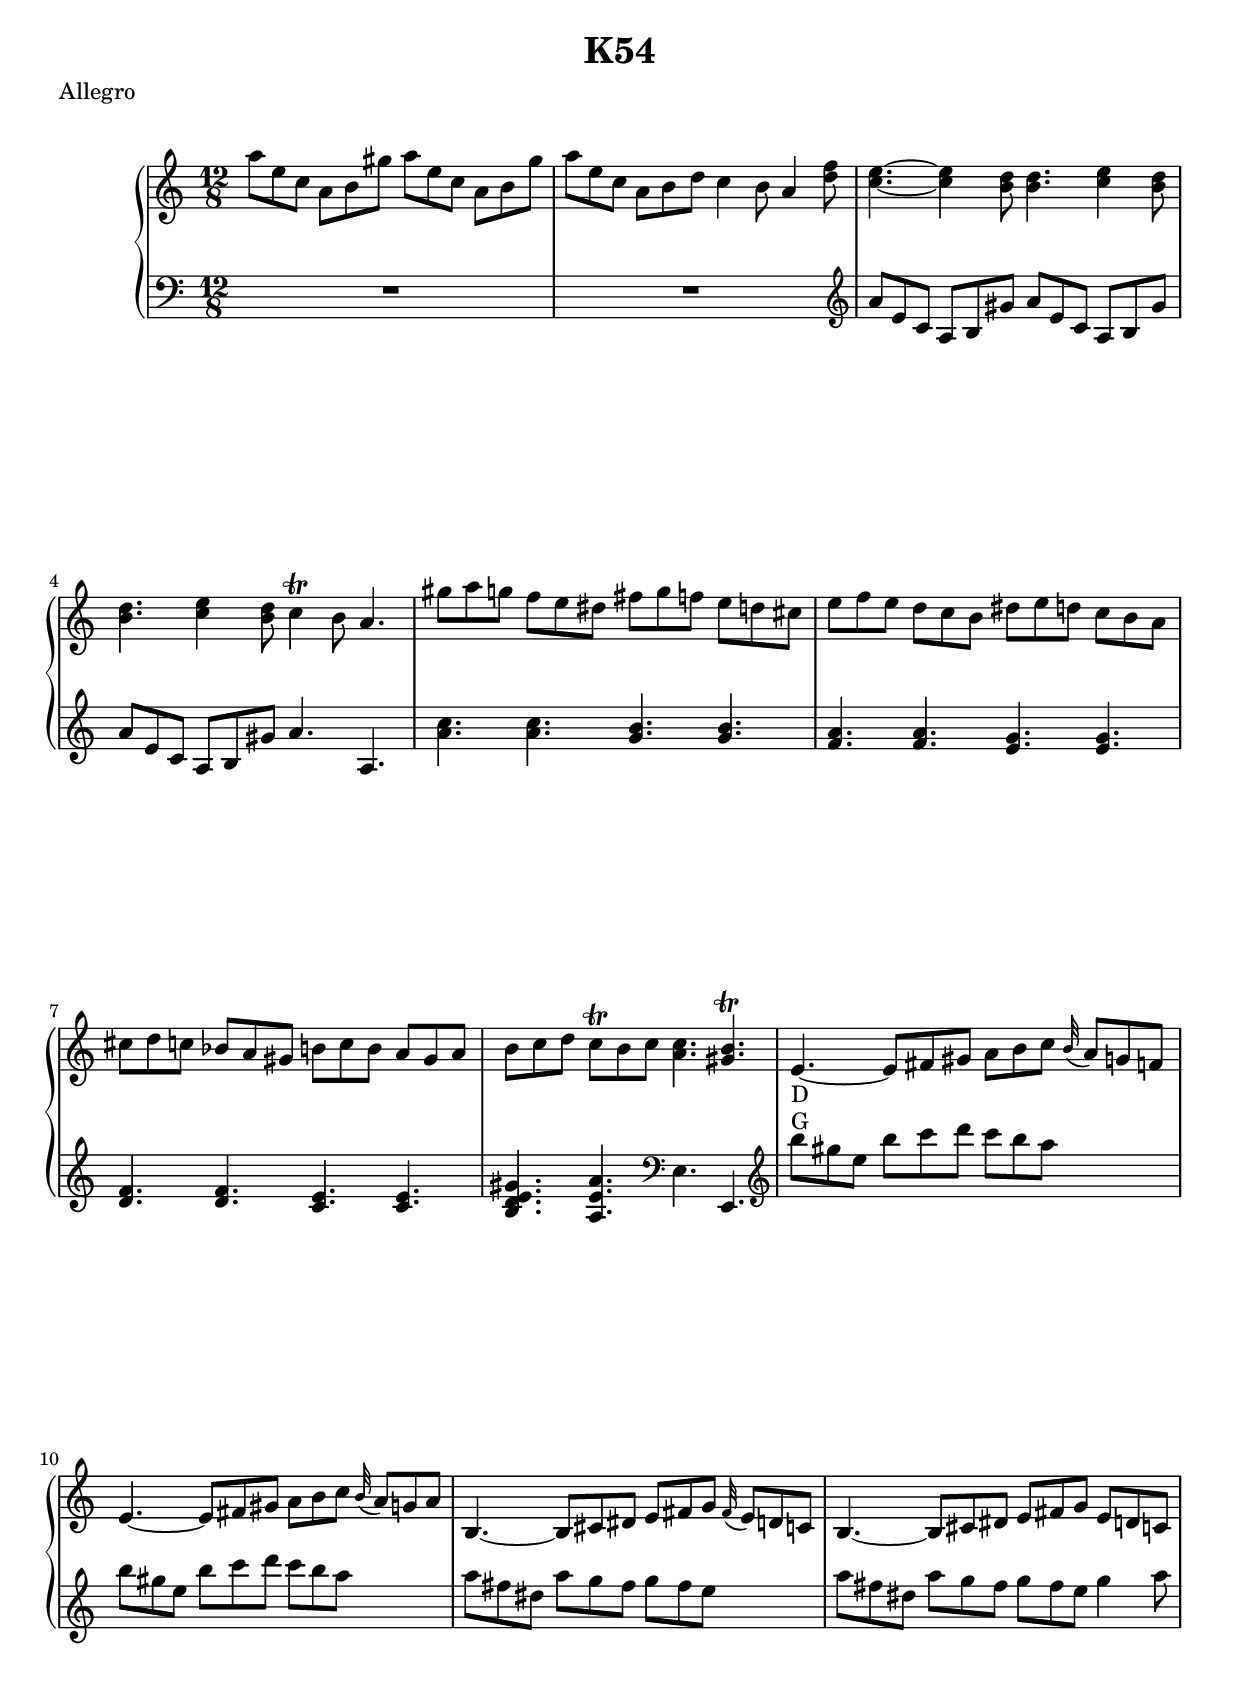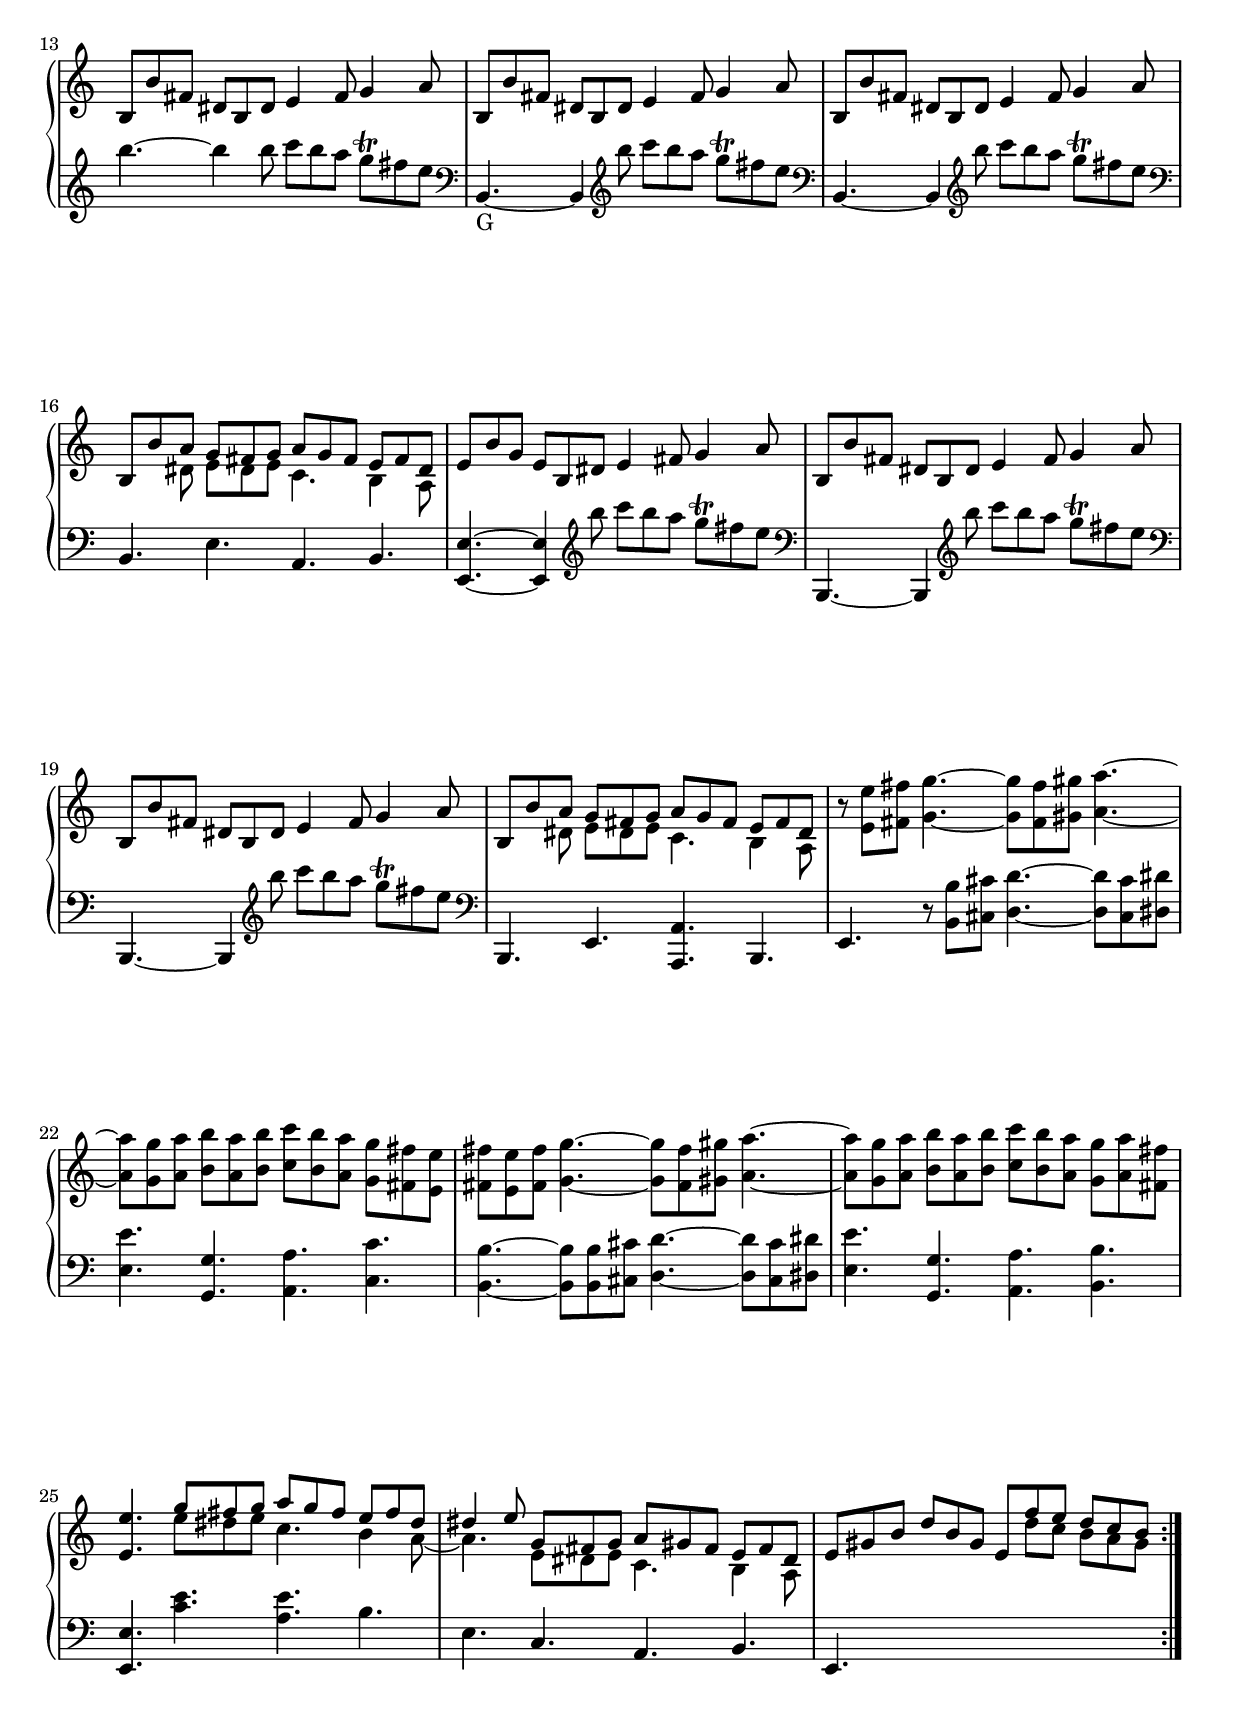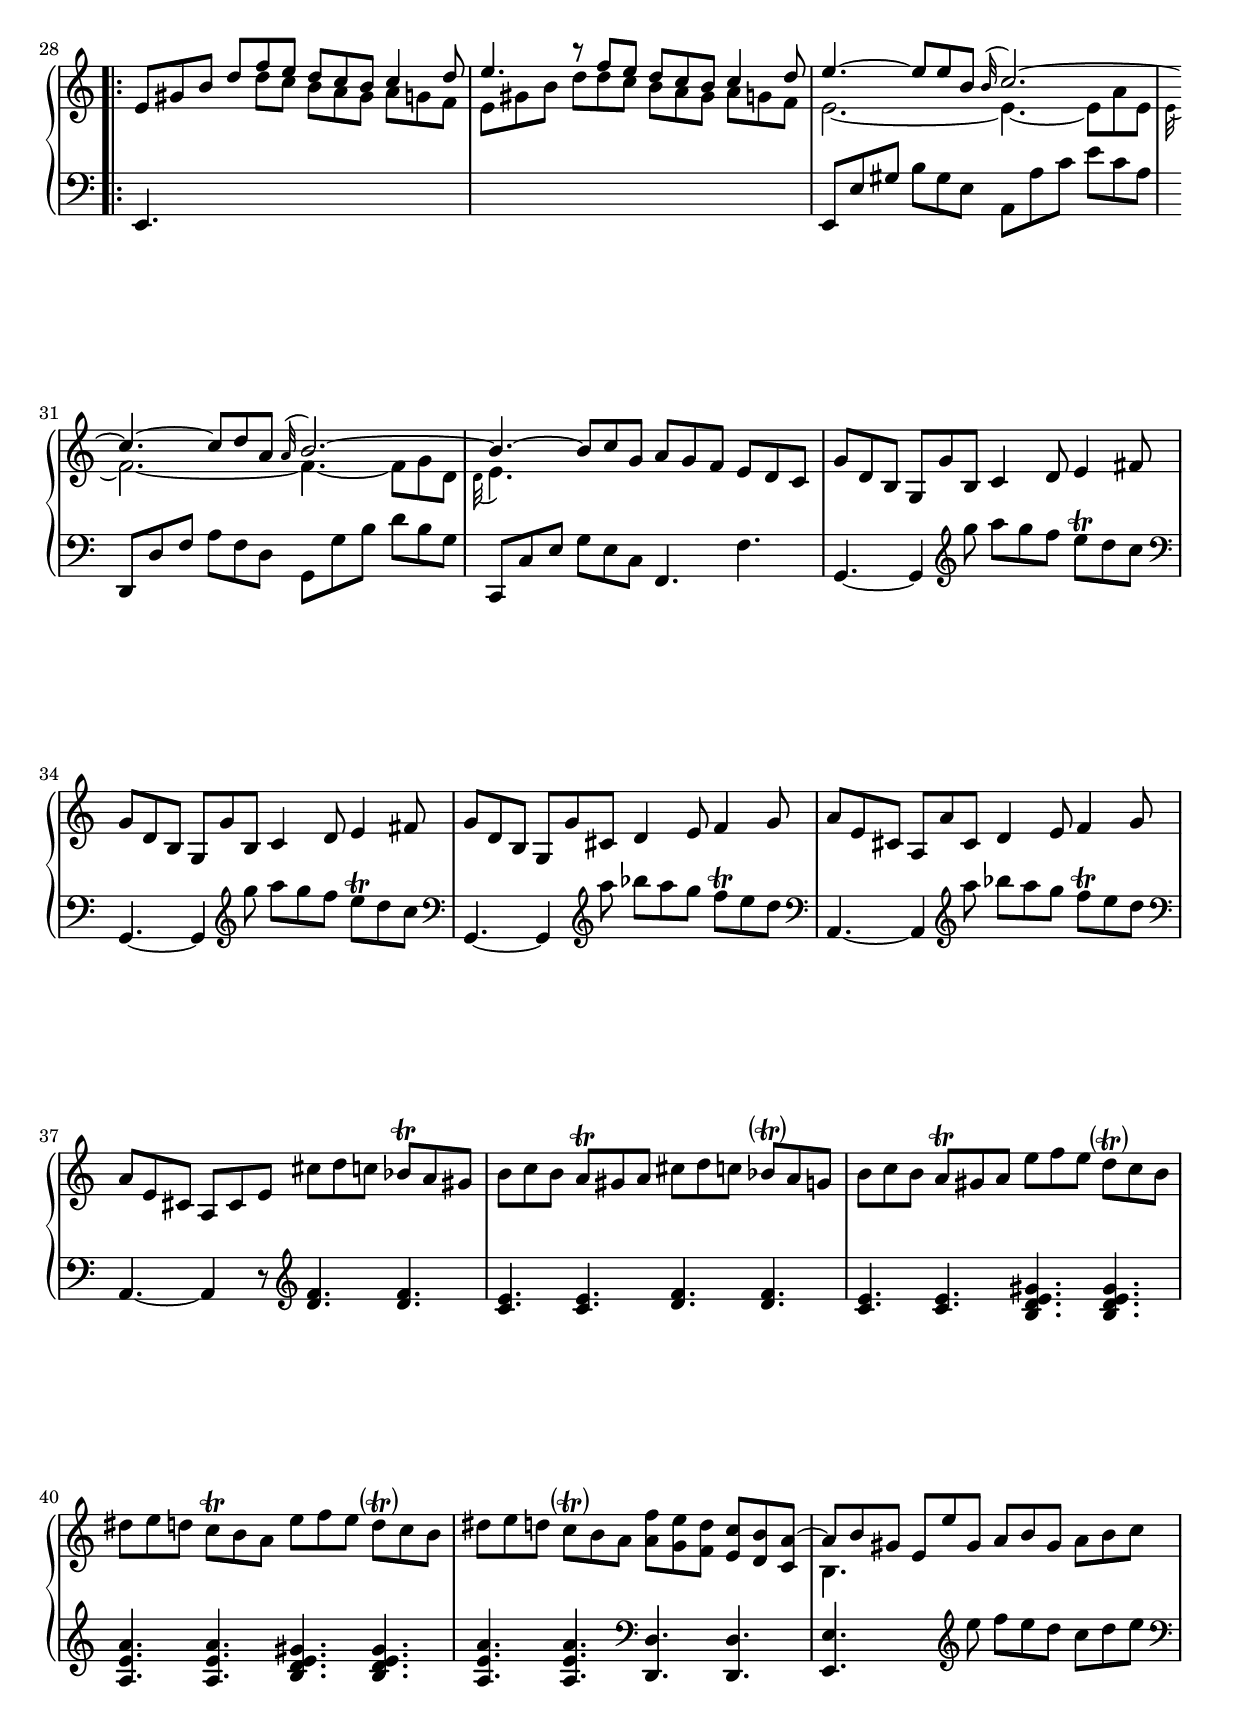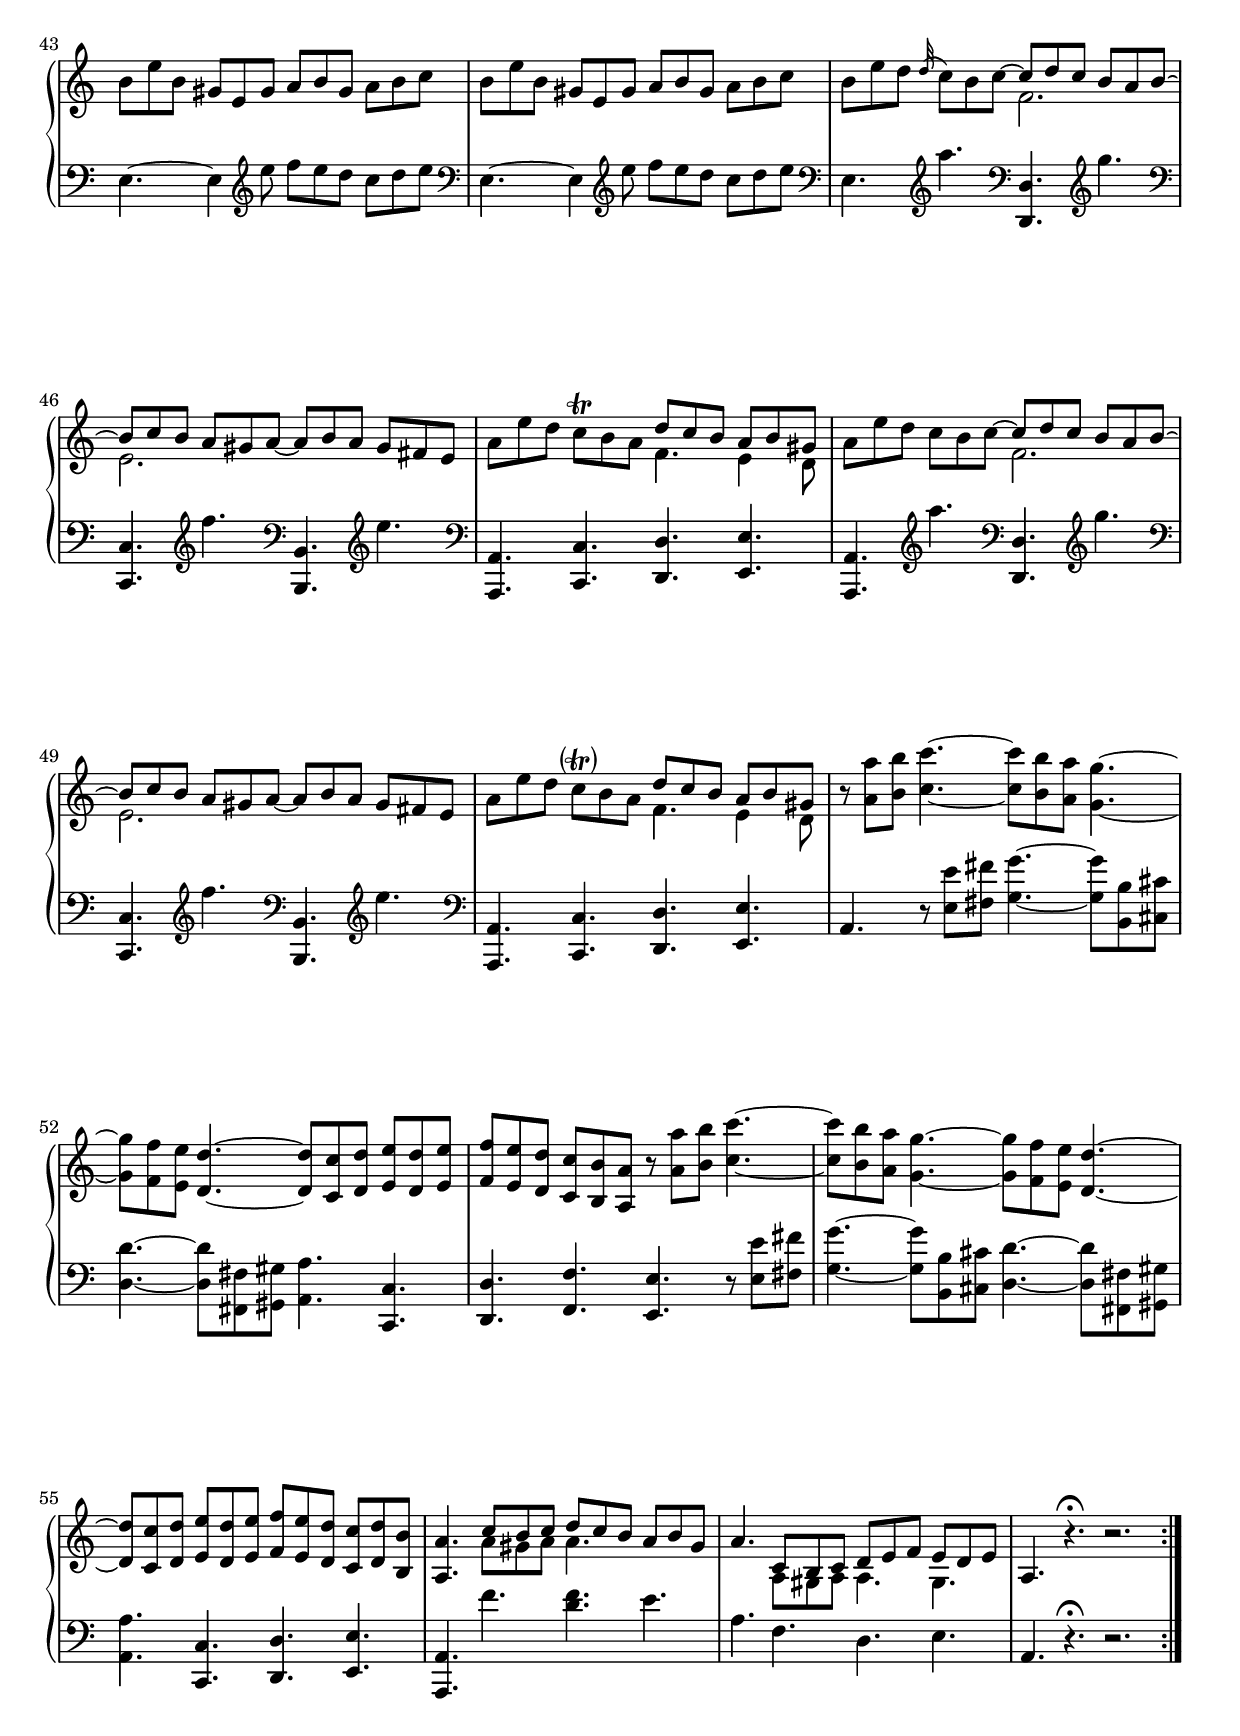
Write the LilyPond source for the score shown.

\version "2.18.2"
\version "2.18.2"

su = \stemUp
sd = \stemDown
sn = \stemNeutral
tu = \tieUp
td = \tieDown
tn = \tieNeutral
cstr = \change Staff = "right"
cstl = \change Staff = "left"

global = {
  \key a \minor
  \time 12/8
  \override ParenthesesItem #'font-size = #+2
}

right = \relative c''' {
  \global
 
  \repeat volta 2 {
    a8 e c a b gis' a e c a b gis'
    a e c a b d c4 b8 a4 <d f>8
    <c e>4. ~ <c e>4 <b d>8 <b d>4. <c e>4 <b d>8
    
    <b d>4. <c e>4 <b d>8 c4-\trill b8 a4.
    gis'8 a g f e dis fis g f e d cis
    e f e d c b dis e d c b a
     
    cis d c bes a gis b c b a gis a
    b c d c-\trill b c <a c>4. <gis b>-\trill
    e4._"D" ~ e8 fis gis a b c \appoggiatura b32 a8 g f
    
    e4. ~ e8 fis gis a b c \appoggiatura b32 a8 g a
    b,4. ~ b8 cis dis e fis g \appoggiatura fis32 e8 d c
    b4. ~ b8 cis dis e fis g e8 d c
    
    
    b8 b' fis dis b dis e4 fis8 g4 a8
    b, b' fis dis b dis e4 fis8 g4 a8
    b, b' fis dis b dis e4 fis8 g4 a8
    
    << {b,8 b' a g fis g a g fis e fis dis} \\ {s4 dis8 e dis e c4. b4 a8} >>
    e'8 b' g e b dis e4 fis8 g4 a8
    b, b' fis dis b dis e4 fis8 g4 a8
    
    b, b' fis dis b dis e4 fis8 g4 a8
    << {b,8 b' a g fis g a g fis e fis dis} \\ {s4 dis8 e dis e c4. b4 a8} >>

    r8 << {e'8 fis g4. ~ g8 fis gis a4. ~
           a8 g a b a b c b a g fis e
           fis e fis g4. ~ g8 fis gis a4. ~
           a8 g a b a b c b a g a fis}
          {e'8 fis g4. ~ g8 fis gis a4. ~
           a8 g a b a b c b a g fis e
           fis e fis g4. ~ g8 fis gis a4. ~
           a8 g a b a b c b a g a fis} >>
       
    <e e,>4. 
    << {g8 fis g a g fis e fis dis
        dis4 e8 g, fis g a gis fis e fis dis
        e gis b d b gis e f' e d c b} \\
       {e8 dis e c4. b4 a8 ~ 
        a4. e8 dis e c4. b4 a8
        s2. s8 d'8 c b a gis} >>        
  }
  
  \repeat volta 2 {
    << {e8 gis b d f e d c b c4 d8} \\ {s4. s8 d c b a gis a g f} >>
    << {e'4. r8 f e d c b c4 d8} \\ {e,8 gis b d d c b a gis a g f} >>
    
    << {e'4. ~ e8 e b \appoggiatura b32 c2. ~
        c4. ~ c8 d a \appoggiatura a32 b2. ~
        b4. ~ b8 c g a g f e d c} \\
       {e2. ~ e4. ~ e8 a e
        \appoggiatura  e32 f2. ~ f4. ~ f8 g d
        \appoggiatura d32 e4.} 
    >>
    g8 d b g g' b, c4 d8 e4 fis8
    
    g8 d b g g' b, c4 d8 e4 fis8
    g8 d b g g' cis, d4 e8 f4 g8
    a e cis a a' cis, d4 e8 f4 g8
    
    a e cis a cis e cis' d c bes-\trill a gis
    b c b a-\trill gis a cis d c bes-\parenthesize-\trill a g
    b c b a-\trill gis a e' f e d-\parenthesize-\trill c b
    
    dis e d c-\trill b a e' f e d-\parenthesize-\trill c b
    dis e d c-\parenthesize-\trill b a <a f'> <g e'> <f d'> 
    << {<e c'> <d b'> <c a'> ~ a' b gis} \\  {s4. b,} >>
    e8 e' gis, a b gis a b c
    
    
    b e b gis e gis a b gis a b c
    b e b gis e gis a b gis a b c
    <<{ \sn b e d \once \su \once \td \appoggiatura d32 c8 b c ~ \su c d c b a b ~
        b c b a gis \once \td  a ~ a b a gis fis e} \\
      { s2. f e } >>
    
    a8 e' d c-\trill b a << { d c b a b gis } \\ { f4. e4 d8 } >>
    <<{ \sn a' e' d c8 b c ~ \su c d c b a b ~
        b c b a gis \once \td a ~ a b a gis fis e} \\
      { s2. f e } >>
    
    a8 e' d c-\parenthesize-\trill b a << { d c b a b gis } \\ { f4. e4 d8 } >>
    r8 << { a' b c4. ~ c8 b a g4. ~ g8 f e d4. ~ d8 c d e d e }
      { a' b c4. ~ c8 b a g4. ~ g8 f e d4. ~ d8 c d e d e } >>
    
    << { f e d c b a } { f e d c b a } >> r8 
    << { a' b c4. ~ c8 b a } { a' b c4. ~ c8 b a } >>
    << { g4. ~ g8 f e d4. ~ d8 c d e d e f e d c d b } 
       { g4. ~ g8 f e d4. ~ d8 c d e d e f e d c d b } >>
     
     <a a'>4. << { c'8 b c d c b a b gis } \\ { a gis a a4. } >>
     a4. << { c,8 b c d e f e d e } \\ { a, gis a a4. gis } >>
     a4. r4.-\fermata r2.
  }
}
 
left = \relative c'' {
  \global
  
  \repeat volta 2 {
    R1.
    R1.
    \clef treble a8 e c a b gis' a e c a b gis'
    
    a e c a b gis' a4. a,
    << {a'4. a g g} {c c b b} >>
    << {f f e e} {a a g g} >>
    
    << {d d c c} {f f e e} >>
    <b d e gis> <a e' a> \clef bass e e,
    \clef treble b''''8^"G" gis e b' c d c b a s4.
    
    b8 gis e b' c d c b a s4.
    a8 fis dis a' g fis g fis e s4.
    a8 fis dis a' g fis g fis e g4 a8
    
    
    b4. ~ b4 b8 c b a g-\trill fis e
    \clef bass b,,4._"G" ~ b4 \clef treble b'''8 c b a g-\trill fis e
    \clef bass b,,4. ~ b4 \clef treble b'''8 c b a g-\trill fis e
    
    \clef bass  b,,4. e a, b
    <e, e'>4. ~ <e e'>4 \clef treble b''''8 c b a g-\trill fis e
    \clef bass b,,,4. ~ b4 \clef treble b''''8 c b a g-\trill fis e
    
    \clef bass b,,,4. ~ b4 \clef treble b''''8 c b a g-\trill fis e
    \clef bass b,,,4. e <a, a'> b
    e r8 << {b'8 cis d4. ~ d8 cis dis} {b'8 cis d4. ~ d8 cis dis} >>
    
    << {e,4. g, a c} {e' g, a c} >>
    << {b4. ~ b8 b cis d4. ~ d8 cis dis} {b,4. ~ b8 b cis d4. ~ d8 cis dis} >>
    << {e4. g, a b} {e'4. g, a b}  >>
    
    <e,, e'> <c'' e> <a e'> b
    e, c a b
    e, s4. s2.
  }
  
  \repeat volta 2 {
    e4. s s2.
    s1.
    e8 e' gis b gis e a, a' c e c a
    
    d,, d' f a f d g, g' b d b g
    c,, c' e g e c f,4. f'
    g, ~ g4 \clef treble g'''8 a g f e-\trill d c
    
    \clef bass g,,4. ~ g4 \clef treble g'''8 a g f e-\trill d c
    \clef bass g,,4. ~ g4 \clef treble a'''8 bes a g f-\trill e d
    \clef bass a,,4. ~ a4 \clef treble a'''8 bes a g f-\trill e d
    
    \clef bass a,,4. ~ a4 r8 \clef treble <d' f>4. <d f>
    <c e> <c e> <d f> <d f> 
    <c e> <c e> <b d e gis> <b d e gis>
    
    <a e' a> <a e' a> <b d e gis> <b d e gis>
    <a e' a> <a e' a> \clef bass <d,, d'> <d d'>
    <e e'> s4 \clef treble e'''8 f e d c d e
    
    
    \clef bass e,,4. ~ e4 \clef treble e''8 f e d c d e
    \clef bass e,,4. ~ e4 \clef treble e''8 f e d c d e
    \clef bass e,,4. \clef treble a'' \clef bass <d,,,, d'> \clef treble g'''
    
    \clef bass <c,,,, c'> \clef treble f''' \clef bass <b,,,, b'> \clef treble e'''
    \clef bass <a,,,, a'> <c c'> <d d'> <e e'>
    <a, a'> \clef treble a'''' \clef bass <d,,,, d'> \clef treble g'''
    
    \clef bass <c,,,, c'> \clef treble f''' \clef bass <b,,,, b'> \clef treble e'''
    \clef bass <a,,,, a'> <c c'> <d d'> <e e'>
    a r8 << {e' fis g4. ~ g8 b, cis} {e' fis g4. ~ g8 b, cis} >>
    
    << {d4. ~ d8 fis, gis a4. c, d f e} 
       {d4. ~ d8 fis, gis a4. c, d f e} >>
    r8 << {e'8 fis g4. ~ g8 b, cis d4. ~ d8 fis, gis} 
          {e''8 fis g4. ~ g8 b, cis d4. ~ d8 fis, gis} >>
        
    << {a4. c, d e} {a, c, d e} >>
    <a a,> f'' <d f> e
    a, f d e
    a,4. r4.-\fermata r2.
  }
}


#(set-global-staff-size 20)

breaks = {
  s1.*3 \break s1.*3 \break s1.*3 \break s1.*3 \pageBreak
  s1.*3 \break s1.*3 \break s1.*3 \break s1.*3 \break s1.*3 \pageBreak
  s1.*3 \break s1.*3 \break s1.*3 \break s1.*3 \break s1.*3 \pageBreak  
  s1.*3 \break s1.*3 \break s1.*3 \break s1.*3 \break s1.*4 \pageBreak  
}

\header {
  title = "K54"
  meter = "Allegro"
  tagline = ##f
}

\paper {
  #(set-paper-size "a4")
  print-page-number = ##f
  between-system-padding = #0.1
  between-system-space = #0.1
  ragged-last-bottom = ##f
  ragged-bottom = ##f
}

\score {
  \new PianoStaff <<
    \new Staff = "right" {
      << 
        \breaks
        \right
      >>
    }
    \new Staff = "left" { 
      <<
      \clef bass \left 
      {s1.*27 \pageBreak}
      >>
    }
  >>
  \layout { }
}
